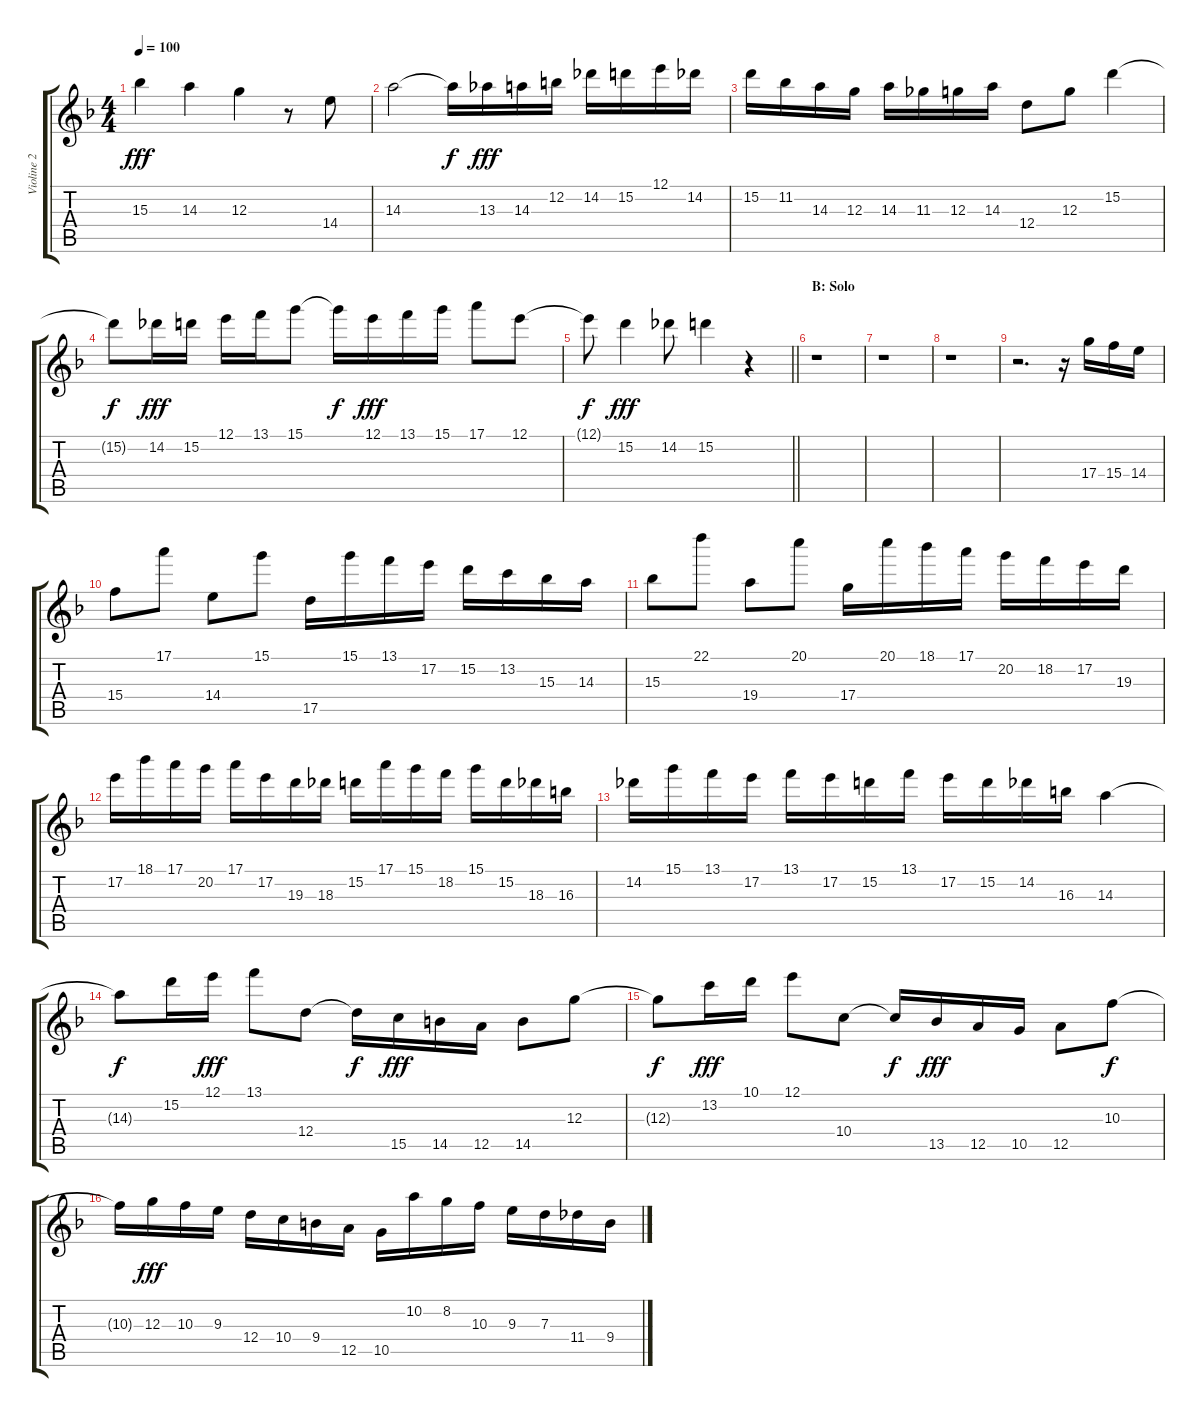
\track ("Violine 2 (Solo)" "Violine 2 ") {instrument overdrivenguitar}
\staff {score tabs}
\tuning (E4 B3 G3 D3 A2 E2) {hide}
\ts (4 4)
\tempo 100
\clef g2
\ks dminor
15.3.4{dy fff} 14.3.4 12.3.4 r.8 14.4.8 |
14.3.2 14.3{t}.16{dy f} 13.3.16{dy fff} 14.3.16 12.2.16 14.2.16 15.2.16 12.1.16 14.2.16 |
15.2.16 11.2.16 14.3.16 12.3.16 14.3.16 11.3.16 12.3.16 14.3.16 12.4.8 12.3.8 15.2.4 |
15.2{t}.8{dy f} 14.2.16{dy fff} 15.2.16 12.1.16 13.1.16 15.1.8 15.1{t}.16{dy f} 12.1.16{dy fff} 13.1.16 15.1.16 17.1.8 12.1.8 |
\barLineRight lightlight
12.1{t}.8{dy f} 15.2.4{dy fff} 14.2.8 15.2.4 r.4 |
\section ("" "B: Solo")
r.1 |
r.1 |
r.1 |
r.2{d} r.16 17.4.16 15.4.16 14.4.16 |
15.4.8 17.1.8 14.4.8 15.1.8 17.5.16 15.1.16 13.1.16 17.2.16 15.2.16 13.2.16 15.3.16 14.3.16 |
15.3.8 22.1.8 19.4.8 20.1.8 17.4.16 20.1.16 18.1.16 17.1.16 20.2.16 18.2.16 17.2.16 19.3.16 |
17.2.16 18.1.16 17.1.16 20.2.16 17.1.16 17.2.16 19.3.16 18.3.16 15.2.16 17.1.16 15.1.16 18.2.16 15.1.16 15.2.16 18.3.16 16.3.16 |
14.2.16 15.1.16 13.1.16 17.2.16 13.1.16 17.2.16 15.2.16 13.1.16 17.2.16 15.2.16 14.2.16 16.3.16 14.3.4 |
14.3{t}.8{dy f} 15.2.16 12.1.16{dy fff} 13.1.8 12.4.8 12.4{t}.16{dy f} 15.5.16{dy fff} 14.5.16 12.5.16 14.5.8 12.3.8 |
12.3{t}.8{dy f} 13.2.16{dy fff} 10.1.16 12.1.8 10.4.8 10.4{t}.16{dy f} 13.5.16{dy fff} 12.5.16 10.5.16 12.5.8 10.3.8{dy f} |
10.3{t}.16 12.3.16{dy fff} 10.3.16 9.3.16 12.4.16 10.4.16 9.4.16 12.5.16 10.5.16 10.2.16 8.2.16 10.3.16 9.3.16 7.3.16 11.4.16 9.4.16
